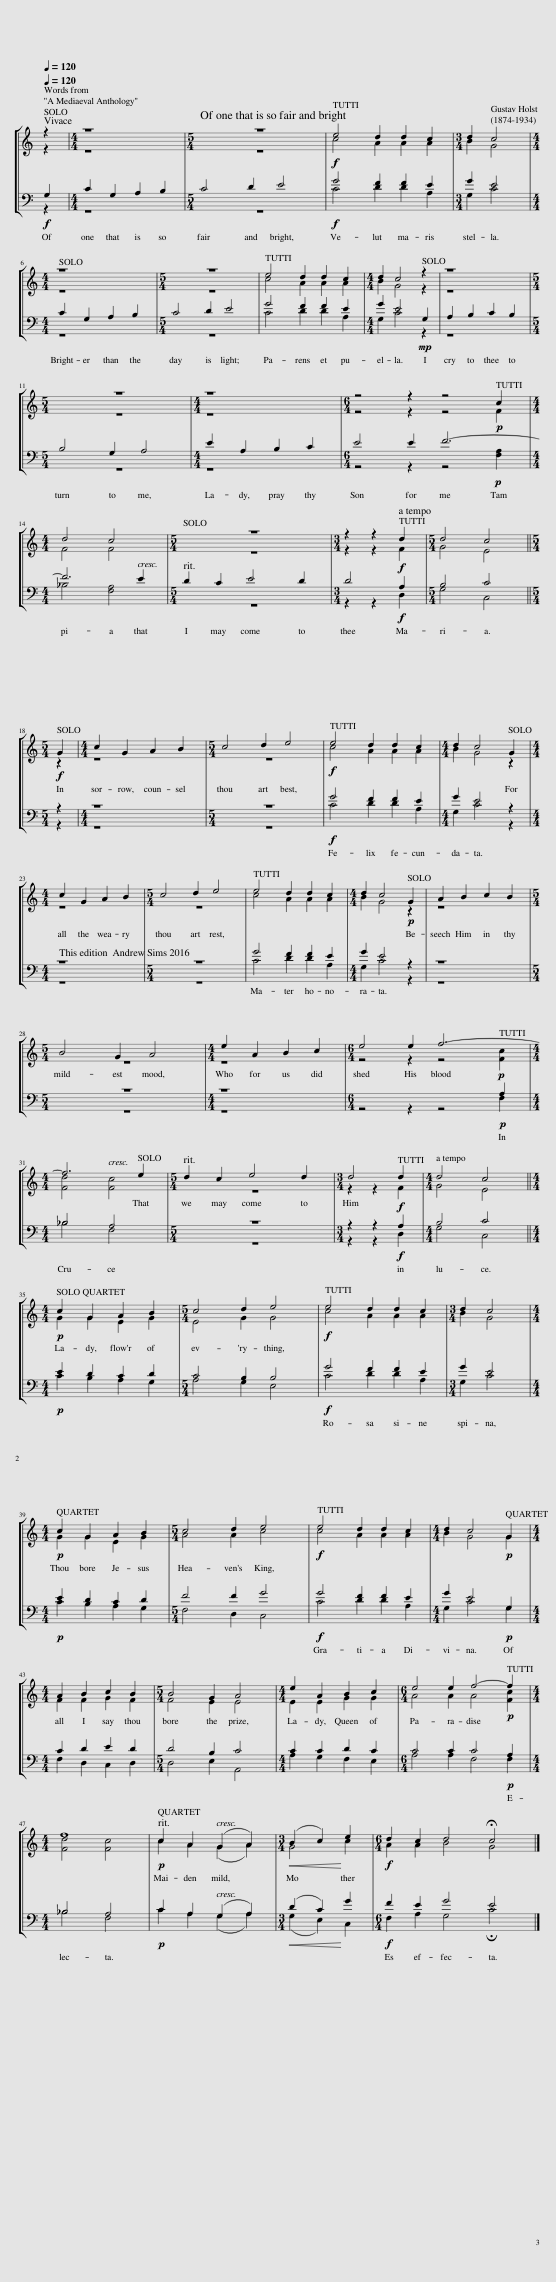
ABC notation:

X:1
%%score [ ( 1 2 ) ( 3 4 ) ]
L:1/8
Q:1/4=120
M:none
I:linebreak $
K:C
V:1 treble
V:2 treble
V:3 bass
V:4 bass
V:1
 z2 |[M:4/4] z8 |[M:5/4] z10 |!f! e4 d2 d2 c2 |[M:3/4] d2 c4 |$ %5
[M:4/4] z8 |[M:5/4] z10 | e4 d2 d2 c2 |[M:4/4] d2 c4 z2 | z8 |$ %10
[M:5/4] z10 |[M:4/4] z8 |[M:6/4] z4 z2 z4!p! c2 |$[M:4/4] d4 c4 |[M:5/4] z10 | %15
[M:3/4] z2 z2!f! d2 |[M:5/4] d4 c4 ||$[M:5/4]!f! G2 |[M:4/4] c2 G2 A2 B2 |[M:5/4] c4 d2 e4 | %20
!f! e4 d2 d2 c2 |[M:4/4] d2 c4 G2 |$[M:4/4] c2 G2 A2 B2 |[M:5/4] c4 d2 e4 | e4 d2 d2 c2 | %25
[M:4/4] d2 c4!p! G2 | A2 B2 c2 B2 |$[M:5/4] B4 G2 A4 |[M:4/4] e2 A2 B2 c2 |[M:6/4] e4 e2 f6- |$ %30
[M:4/4] f6 e2 |[M:5/4] d2 c2 e4 d2 |[M:3/4] d4!f! d2 |[M:4/4] d4 c4 ||$[M:4/4]!p! c2 G2 A2 B2 | %35
[M:5/4] c4 d2 e4 |!f! e4 d2 d2 c2 |[M:3/4] d2 c4 |$[M:4/4]!p! c2 G2 A2 B2 |[M:5/4] c4 d2 e4 | %40
!f! e4 d2 d2 c2 |[M:4/4] d2 c4!p! G2 |$[M:4/4] A2 B2 c2 B2 |[M:5/4] B4 G2 A4 |[M:4/4] e2 A2 B2 c2 | %45
[M:6/4] e4 e2 f4-!p! f2 |$[M:4/4] f8 |!p! c2 A2 (G2 A2) |[M:3/4]!<(! (B2 c2)!<)! e2 |[M:6/4]!f! d2 c2 d4 !fermata!c4 |] %50
V:2
 z2 |[M:4/4] z8 |[M:5/4] z10 | c4 A2 A2 A2 |[M:3/4] B2 G4 |$ %5
[M:4/4] z8 |[M:5/4] z10 | c4 A2 A2 A2 |[M:4/4] B2 G4 z2 | z8 |$ %10
[M:5/4] z10 |[M:4/4] z8 |[M:6/4] z4 z2 z4 F2 |$[M:4/4] F4 F4 |[M:5/4] z10 | %15
[M:3/4] z2 z2 F2 |[M:5/4] G4 E4 ||$[M:5/4] z2 |[M:4/4] z8 |[M:5/4] z10 | %20
 c4 A2 A2 A2 |[M:4/4] B2 G4 z2 |$[M:4/4] z8 |[M:5/4] z10 | c4 A2 A2 A2 | %25
[M:4/4] B2 G4 z2 | z8 |$[M:5/4] z10 |[M:4/4] z8 |[M:6/4] z4 z2 z4!p! [Fc]2 |$ %30
[M:4/4] [Fd]4 [Fc]4 |[M:5/4] z10 |[M:3/4] z2 z2 F2 |[M:4/4] G4 E4 ||$[M:4/4] G2 G2 E2 G2 | %35
[M:5/4] E4 G2 G4 | c4 A2 A2 A2 |[M:3/4] B2 G4 |$[M:4/4] G2 G2 E2 G2 |[M:5/4] A4 A2 c4 | %40
 c4 A2 A2 A2 |[M:4/4] B2 G4 G2 |$[M:4/4] F2 F2 G2 F2 |[M:5/4] F4 E2 E4 |[M:4/4] E2 E2 G2 G2 | %45
[M:6/4] A4 A2 A4 [Fc]2 |$[M:4/4] [Fd]4 [Fc]4 | c2 A2 (G2 A2) |[M:3/4] G4 c2 |[M:6/4] A2 A2 B4 G4 |] %50
V:3
!f! G,2 |[M:4/4] C2 G,2 A,2 B,2 |[M:5/4] C4 D2 E4 |!f! G4 F2 F2 E2 |[M:3/4] G2 E4 |$ %5
[M:4/4] C2 G,2 A,2 B,2 |[M:5/4] C4 D2 E4 | G4 F2 F2 E2 |[M:4/4] G2 E4!mp! G,2 | A,2 B,2 C2 B,2 |$ %10
[M:5/4] B,4 G,2 A,4 |[M:4/4] E2 A,2 B,2 C2 |[M:6/4] E4 E2 F6- |$[M:4/4] F6 E2 |[M:5/4] D2 C2 E4 D2 | %15
[M:3/4] D4!f! A,2 |[M:5/4] B,4 C4 ||$[M:5/4] z2 |[M:4/4] z8 |[M:5/4] z10 | %20
!f! G4 F2 F2 E2 |[M:4/4] G2 E4 z2 |$[M:4/4] z8 |[M:5/4] z10 | G4 F2 F2 E2 | %25
[M:4/4] G2 E4 z2 | z8 |$[M:5/4] z10 |[M:4/4] z8 |[M:6/4] x8 x2!p! A,2 |$ %30
[M:4/4] _B,4 A,4 |[M:5/4] z10 |[M:3/4] z2 z2!f! A,2 |[M:4/4] B,4 C4 ||$[M:4/4]!p! E2 D2 C2 D2 | %35
[M:5/4] C4 B,2 B,4 |!f! G4 F2 F2 E2 |[M:3/4] G2 E4 |$[M:4/4]!p! E2 D2 C2 D2 |[M:5/4] F4 F2 G4 | %40
!f! G4 F2 F2 E2 |[M:4/4] G2 E4!p! G,2 |$[M:4/4] C2 D2 E2 D2 |[M:5/4] D4 B,2 C4 |[M:4/4] C2 C2 D2 C2 | %45
[M:6/4] C4 C2 C4!p! A,2 |$[M:4/4] _B,4 A,4 |!p! C2 A,2 (G,2 A,2) |[M:3/4]!<(! (D2 C2)!<)! G2 |[M:6/4]!f! F2 E2 G4 E4 |] %50
V:4
 z2 |[M:4/4] z8 |[M:5/4] z10 | C4 D2 D2 A,2 |[M:3/4] G,2 C4 |$ %5
[M:4/4] z8 |[M:5/4] z10 | C4 D2 D2 A,2 |[M:4/4] G,2 C4 z2 | z8 |$ %10
[M:5/4] z10 |[M:4/4] z8 |[M:6/4] z4 z2 z4!p! [F,A,]2 |$[M:4/4] _B,4 [F,A,]4 |[M:5/4] z10 | %15
[M:3/4] z2 z2 D,2 |[M:5/4] G,4 C,4 ||$[M:5/4] z2 |[M:4/4] z8 |[M:5/4] z10 | %20
 C4 D2 D2 A,2 |[M:4/4] G,2 C4 z2 |$[M:4/4] z8 |[M:5/4] z10 | C4 D2 D2 A,2 | %25
[M:4/4] G,2 C4 z2 | z8 |$[M:5/4] z10 |[M:4/4] z8 |[M:6/4] z4 z2 z4 F,2 |$ %30
[M:4/4] _B,4 F,4 |[M:5/4] z10 |[M:3/4] z2 z2 D,2 |[M:4/4] G,4 C,4 ||$[M:4/4] C2 B,2 A,2 G,2 | %35
[M:5/4] A,4 G,2 E,4 | C4 D2 D2 A,2 |[M:3/4] G,2 C4 |$[M:4/4] C2 B,2 A,2 G,2 |[M:5/4] F,4 D,2 C,4 | %40
 C4 D2 D2 A,2 |[M:4/4] G,2 C4 G,2 |$[M:4/4] F,2 D,2 C,2 D,2 |[M:5/4] D,4 E,2 A,,4 |[M:4/4] A,2 G,2 F,2 E,2 | %45
[M:6/4] A,4 A,2 F,4 F,2 |$[M:4/4] _B,4 F,4 | C2 A,2 (G,2 A,2) |[M:3/4] (G,2 E,2) C,2 |[M:6/4] F,2 A,2 G,4 !fermata!C4 |] %50
